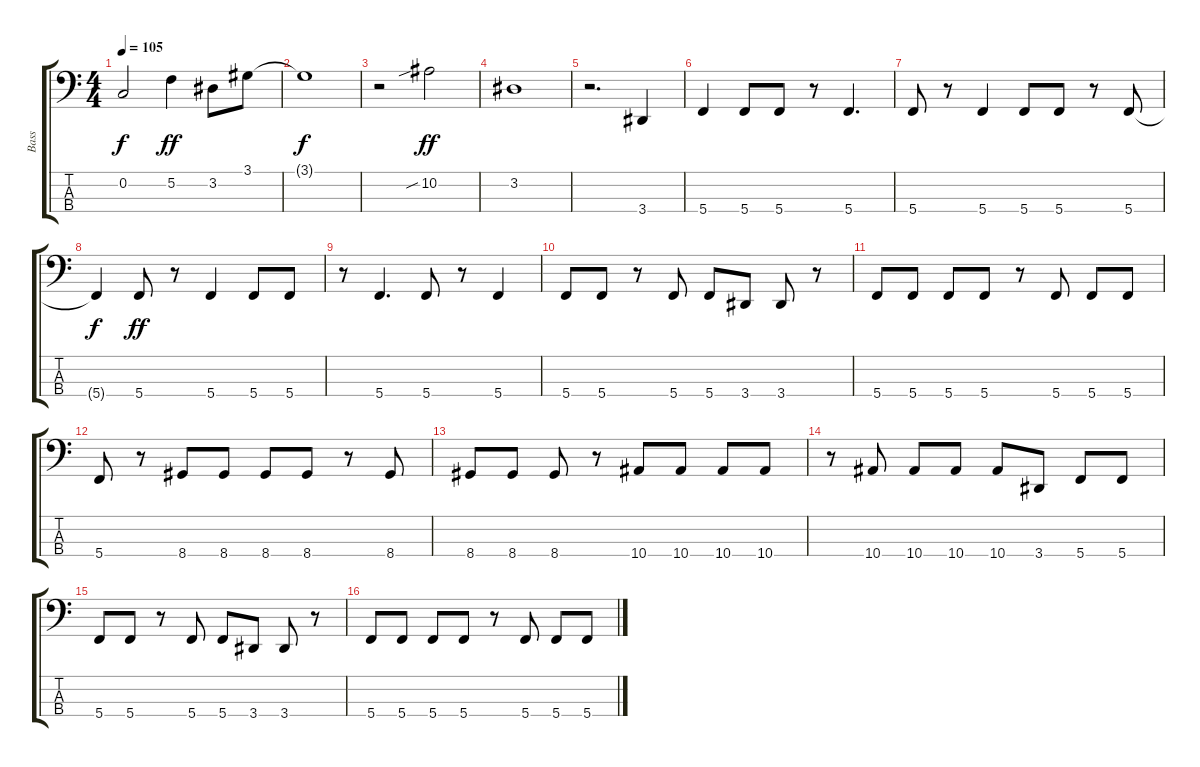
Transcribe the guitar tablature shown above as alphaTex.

\track ("Bass" "Bass") {instrument electricbasspick}
\staff {score tabs}
\tuning (F2 C2 G1 C1) {hide}
\ts (4 4)
\tempo 105
\clef f4
\ks c
0.2{t}.2{dy f} 5.2.4{dy ff} 3.2.8 3.1.8 |
3.1{t}.1{dy f} |
r.2 10.2{sib}.2{dy ff} |
3.2.1 |
r.2{d} 3.4.4 |
5.4.4 5.4.8 5.4.8 r.8 5.4.4{d} |
5.4.8 r.8 5.4.4 5.4.8 5.4.8 r.8 5.4.8 |
5.4{t}.4{dy f} 5.4.8{dy ff} r.8 5.4.4 5.4.8 5.4.8 |
r.8 5.4.4{d} 5.4.8 r.8 5.4.4 |
5.4.8 5.4.8 r.8 5.4.8 5.4.8 3.4.8 3.4.8 r.8 |
5.4.8 5.4.8 5.4.8 5.4.8 r.8 5.4.8 5.4.8 5.4.8 |
5.4.8 r.8 8.4.8 8.4.8 8.4.8 8.4.8 r.8 8.4.8 |
8.4.8 8.4.8 8.4.8 r.8 10.4.8 10.4.8 10.4.8 10.4.8 |
r.8 10.4.8 10.4.8 10.4.8 10.4.8 3.4.8 5.4.8 5.4.8 |
5.4.8 5.4.8 r.8 5.4.8 5.4.8 3.4.8 3.4.8 r.8 |
5.4.8 5.4.8 5.4.8 5.4.8 r.8 5.4.8 5.4.8 5.4.8
